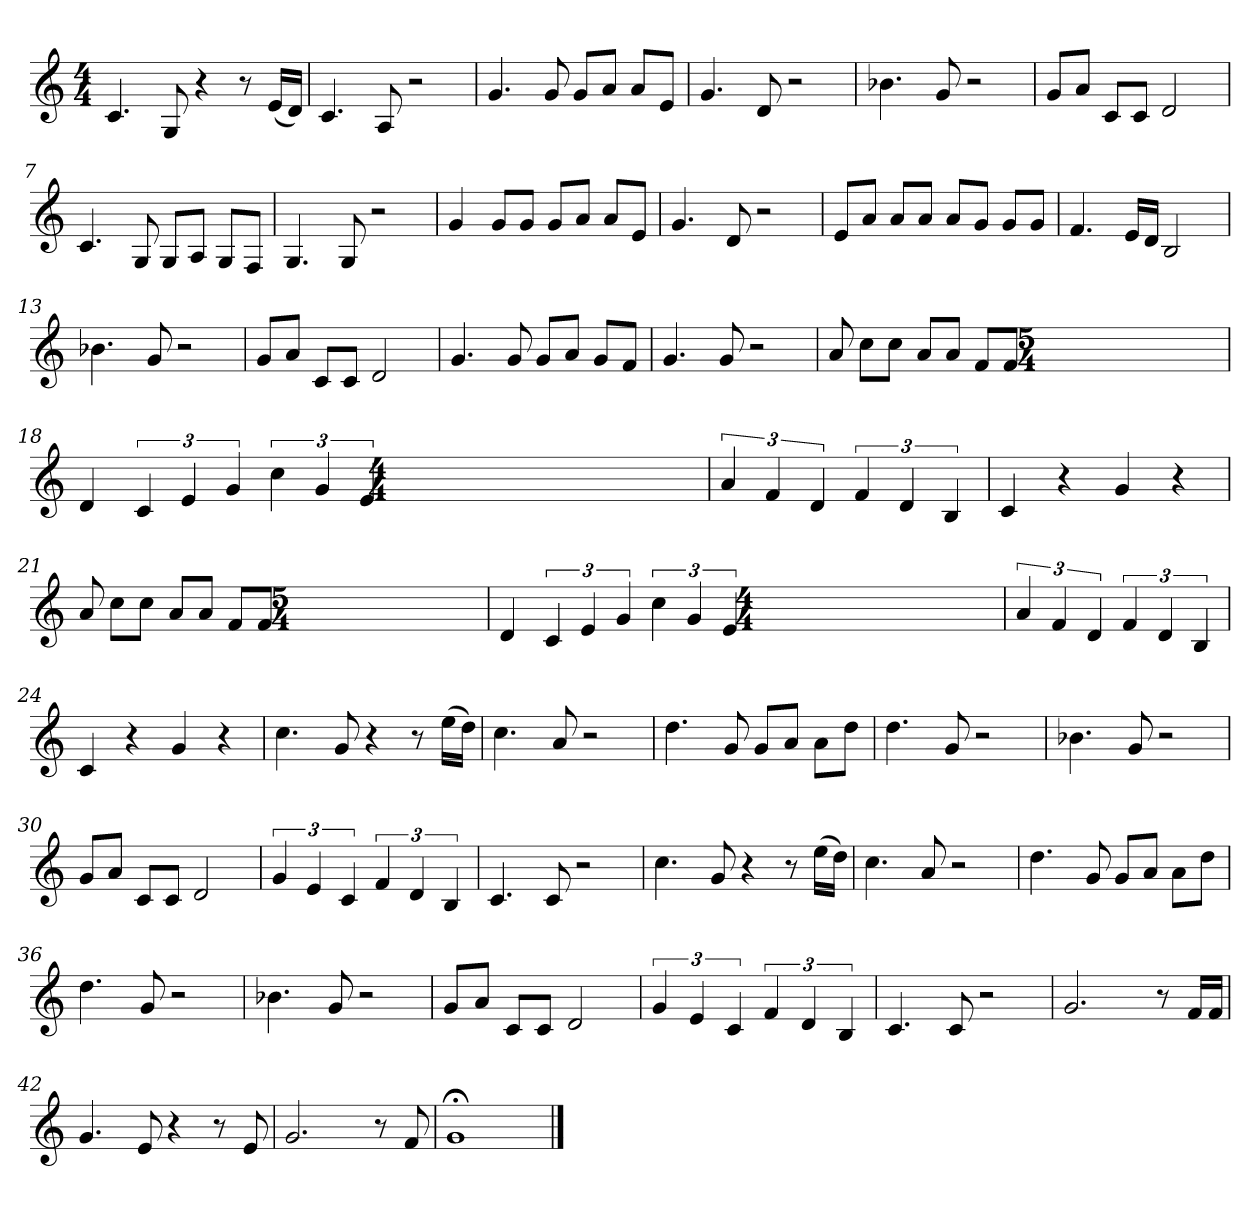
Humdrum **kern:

**kern
*part1
*staff1
*k[]
*M4/4
*MM76
=1
4.c
8G
4r
8r
(16eLL
16dJJ)
=2
4.c
8A
2r
=3
4.g
8g
8gL
8aJ
8aL
8eJ
=4
4.g
8d
2r
=5
4.b-X
8g
2r
=6
8gL
8aJ
8cL
8cJ
2d
=7
4.c
8G
8GL
8AJ
8GL
8FJ
=8
4.G
8G
2r
=9
4g
8gL
8gJ
8gL
8aJ
8aL
8eJ
=10
4.g
8d
2r
=11
8eL
8aJ
8aL
8aJ
8aL
8gJ
8gL
8gJ
=12
4.f
16eLL
16dJJ
2B
=13
4.b-X
8g
2r
=14
8gL
8aJ
8cL
8cJ
2d
=15
4.g
8g
8gL
8aJ
8gL
8fJ
=16
4.g
8g
2r
=17
8a
8ccL
8ccJ
8aL
8aJ
8fL
8fJ
*M5/4
=18
4d
6c
6e
6g
6cc
6g
6e
*M4/4
=19
6a
6f
6d
6f
6d
6B
=20
4c
4r
4g
4r
=21
8a
8ccL
8ccJ
8aL
8aJ
8fL
8fJ
*M5/4
=22
4d
6c
6e
6g
6cc
6g
6e
*M4/4
=23
6a
6f
6d
6f
6d
6B
=24
4c
4r
4g
4r
=25
4.cc
8g
4r
8r
(16eeLL
16ddJJ)
=26
4.cc
8a
2r
=27
4.dd
8g
8gL
8aJ
8aL
8ddJ
=28
4.dd
8g
2r
=29
4.b-X
8g
2r
=30
8gL
8aJ
8cL
8cJ
2d
=31
6g
6e
6c
6f
6d
6B
=32
4.c
8c
2r
=33
4.cc
8g
4r
8r
(16eeLL
16ddJJ)
=34
4.cc
8a
2r
=35
4.dd
8g
8gL
8aJ
8aL
8ddJ
=36
4.dd
8g
2r
=37
4.b-X
8g
2r
=38
8gL
8aJ
8cL
8cJ
2d
=39
6g
6e
6c
6f
6d
6B
=40
4.c
8c
2r
=41
2.g
8r
16fLL
16fJJ
=42
4.g
8e
4r
8r
8e
=43
2.g
8r
8f
=44
1g;<
==
*-
